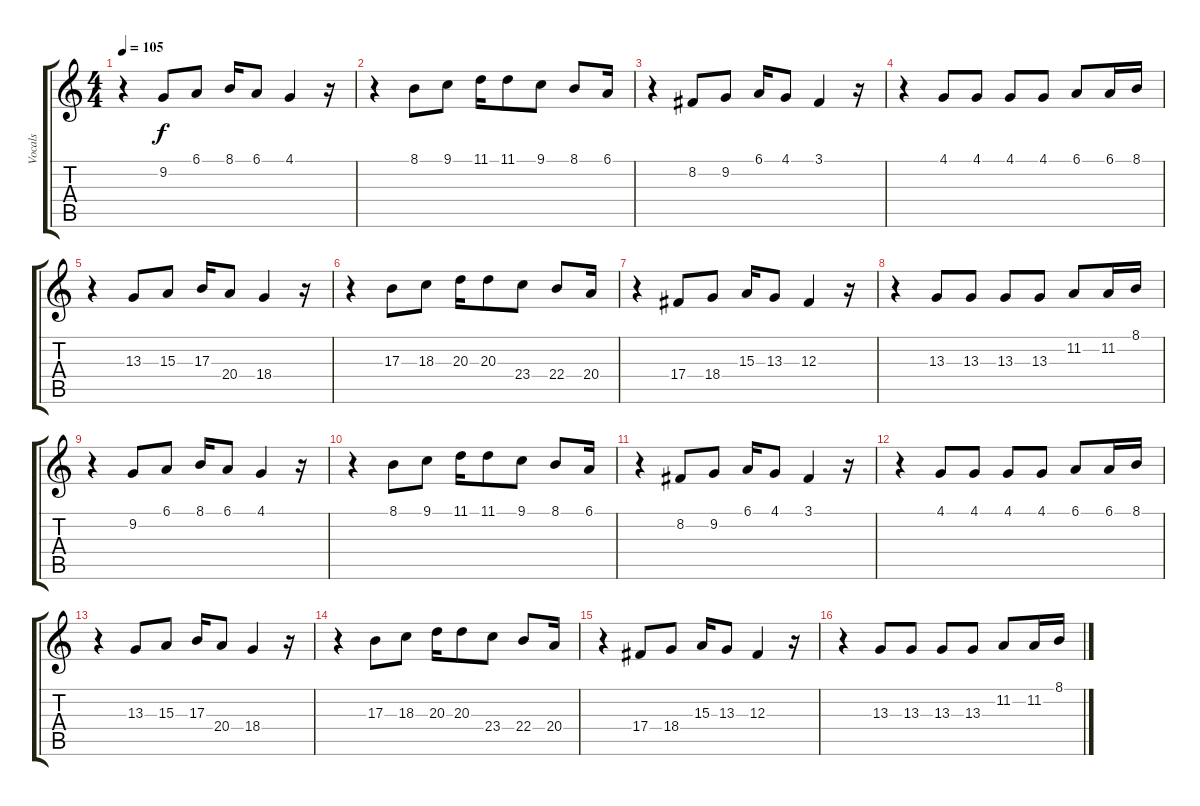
\track ("Vocals" "Vocals") {instrument lead2sawtooth}
\staff {score tabs}
\tuning (Eb4 Bb3 Gb3 Db3 Ab2 Eb2) {hide}
\ts (4 4)
\tempo 105
\clef g2
\ks c
r.4{dy f} 9.2.8 6.1.8 8.1.16 6.1.8 4.1.4 r.16 |
r.4 8.1.8 9.1.8 11.1.16 11.1.8 9.1.8 8.1.8 6.1.16 |
r.4 8.2.8 9.2.8 6.1.16 4.1.8 3.1.4 r.16 |
r.4 4.1.8 4.1.8 4.1.8 4.1.8 6.1.8 6.1.16 8.1.16 |
r.4 13.3.8 15.3.8 17.3.16 20.4.8 18.4.4 r.16 |
r.4 17.3.8 18.3.8 20.3.16 20.3.8 23.4.8 22.4.8 20.4.16 |
r.4 17.4.8 18.4.8 15.3.16 13.3.8 12.3.4 r.16 |
r.4 13.3.8 13.3.8 13.3.8 13.3.8 11.2.8 11.2.16 8.1.16 |
r.4 9.2.8 6.1.8 8.1.16 6.1.8 4.1.4 r.16 |
r.4 8.1.8 9.1.8 11.1.16 11.1.8 9.1.8 8.1.8 6.1.16 |
r.4 8.2.8 9.2.8 6.1.16 4.1.8 3.1.4 r.16 |
r.4 4.1.8 4.1.8 4.1.8 4.1.8 6.1.8 6.1.16 8.1.16 |
r.4 13.3.8{volume 8} 15.3.8 17.3.16 20.4.8 18.4.4 r.16 |
r.4 17.3.8 18.3.8 20.3.16 20.3.8 23.4.8 22.4.8 20.4.16 |
r.4 17.4.8 18.4.8 15.3.16 13.3.8 12.3.4 r.16 |
r.4 13.3.8 13.3.8 13.3.8 13.3.8 11.2.8 11.2.16 8.1.16
